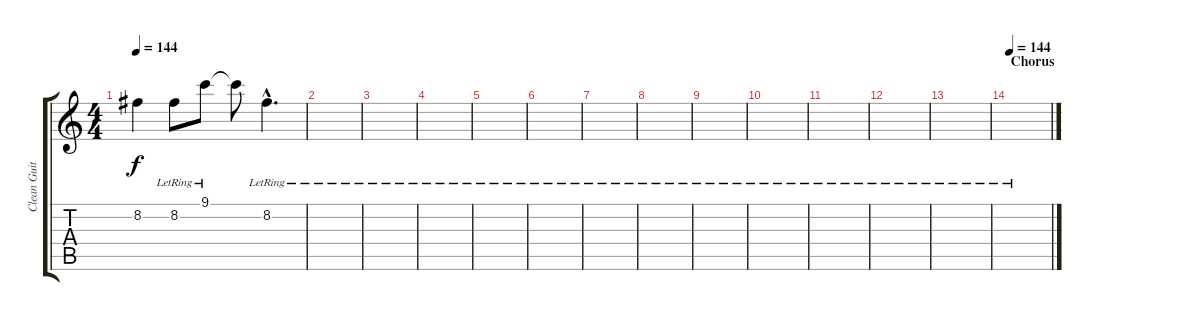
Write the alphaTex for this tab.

\track ("Clean Guitar" "Clean Guit") {instrument electricguitarclean}
\staff {score tabs}
\tuning (Eb4 Bb3 Gb3 Db3 Ab2 Eb2) {hide}
\ts (4 4)
\tempo 144
\clef g2
\ks c
8.2{t}.4{dy f} 8.2{lr}.8 9.1{lr}.8 9.1{t}.8 8.2{hac lr}.4{d} |
|
|
|
|
|
|
|
|
|
|
|
|
\section ("" "Chorus")
\tempo 144
